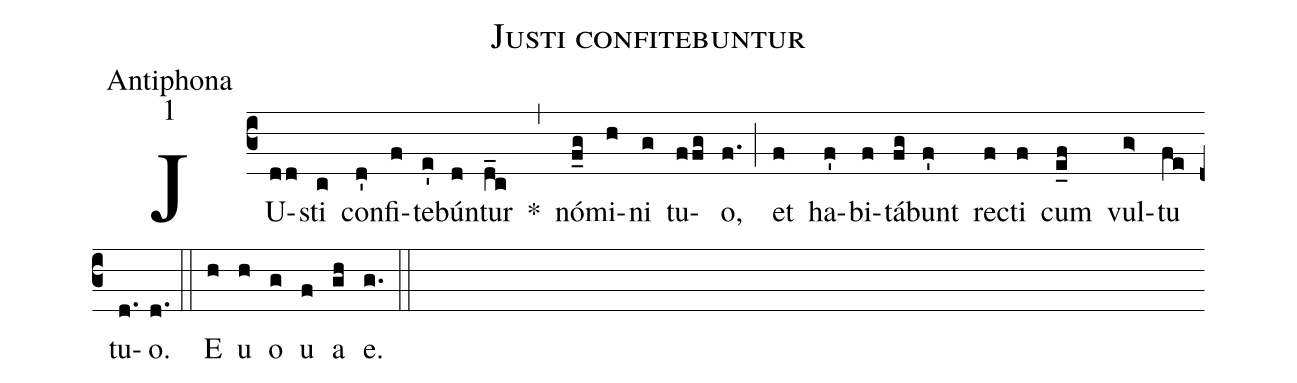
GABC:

name:Justi confitebuntur;
office-part:Antiphona;
mode:1;
%%
(c3) JU(dd)sti(c) con(d')fi(f)te(e')bún(d)tur(d_c) *(,) nó(f_g)mi(h)ni(g) tu(ffg)o,(f.) (;) et(f) ha(f')bi(f)tá(fg)bunt(f') rec(f)ti(f) cum(e_f) vul(g>)tu(fe) tu(d.)o.(d.) (::) E(h) u(h) o(g) u(f) a(gh) e.(g.) (::)
